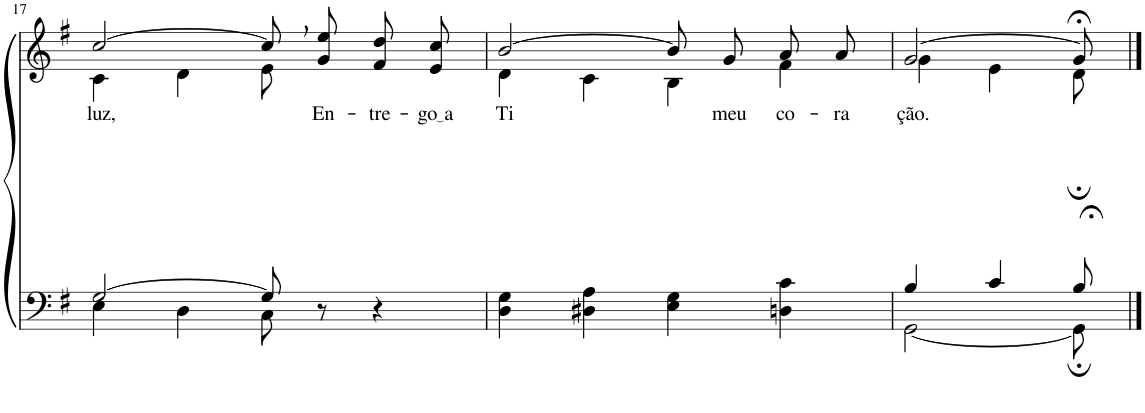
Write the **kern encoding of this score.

**kern	**kern	**text
*part2	*part1	*part1
*staff2	*staff1	*staff1
*I"Parte III e IV	*I"Parte I e II	*
!!LO:PB:g=z
*clefF4	*clefG2	*
*k[f#]	*k[f#]	*
*M4/4	*M4/4	*
=17	=17	=17
*^	*^	*
!	!	!	!	!LO:LY:b
[2G/	4E\	[2cc/	4c\	luz,
.	4D\	.	4d\	.
8G/]	8C\	8cc,\L]	8e\	.
!	!	!	!	!LO:LY:b
8r	4.ryy	8g\ 8ee\J	4.ryy	En-
!	!	!	!	!LO:LY:b
4r	.	8f#/ 8dd/L	.	-tre-
!	!	!	!	!LO:LY:b
.	.	8e/ 8cc/J	.	go a
*v	*v	*	*	*
=18	=18	=18	=18
!	!	!	!LO:LY:b
4D\ 4G\	[2b/	4d\	Ti
4D#X\ 4A\	.	4c\	.
4E\ 4G\	8b/L]	4B\	.
!	!	!	!LO:LY:b
.	8g/J	.	meu
!	!	!	!LO:LY:b
4Dn\ 4c\	8a/L	4f#\	co-
!	!	!	!LO:LY:b
.	8a/J	.	-ra-
=19	=19	=19	=19
*^	*	*	*
!	!	!	!	!LO:LY:b
4B/	[2GG\	[2g/	4g\	-ção.
4c/	.	.	4e\	.
8B;</	8GG;\]	8g;</]	8d;\	.
*v	*v	*	*	*
*	*v	*v	*
==	==	==
*-	*-	*-
